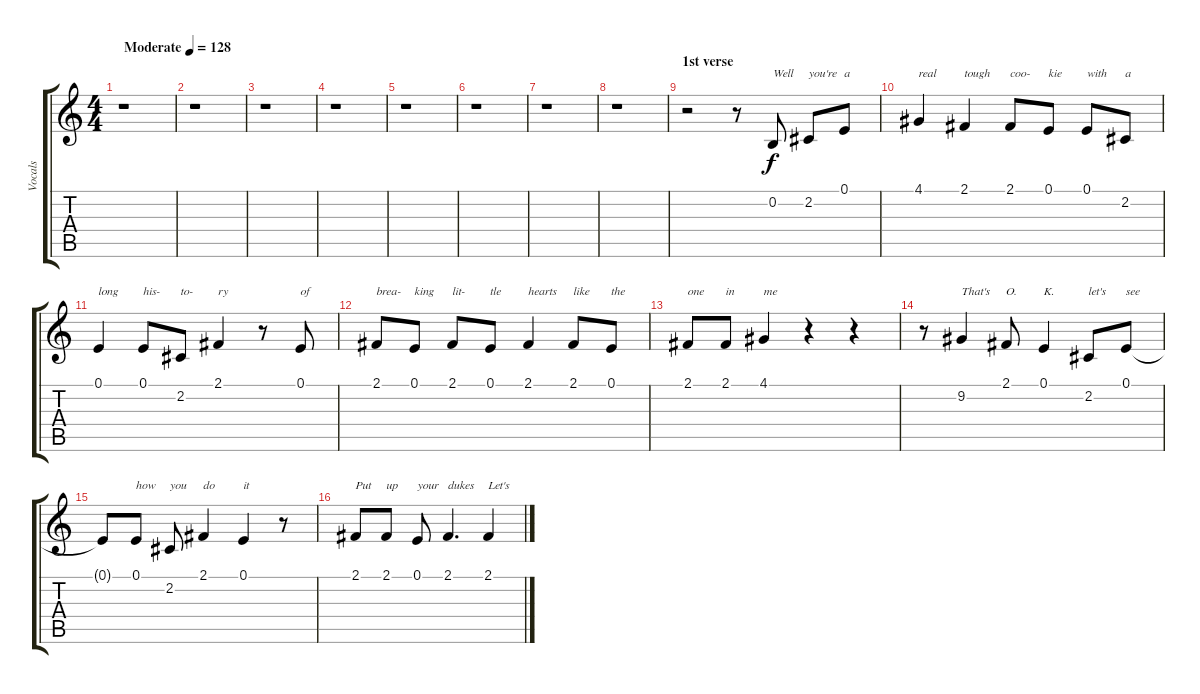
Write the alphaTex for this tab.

\track ("Vocals" "Vocals") {instrument lead6voice}
\staff {score tabs}
\tuning (E4 B3 G3 D3 A2 E2) {hide}
\ts (4 4)
\tempo (128 "Moderate")
\clef g2
\ks c
r.1{dy f instrument lead6voice} |
r.1 |
r.1 |
r.1 |
r.1 |
r.1 |
r.1 |
r.1 |
\section ("" "1st verse")
r.2 r.8 0.2.8{txt "Well"} 2.2.8{txt "you're"} 0.1.8{txt "a"} |
4.1.4{txt "real"} 2.1.4{txt "tough"} 2.1.8{txt "coo-"} 0.1.8{txt "kie"} 0.1.8{txt "with"} 2.2.8{txt "a"} |
0.1.4{txt "long"} 0.1.8{txt "his-"} 2.2.8{txt "to-"} 2.1.4{txt "ry"} r.8 0.1.8{txt "of"} |
2.1.8{txt "brea-"} 0.1.8{txt "king"} 2.1.8{txt "lit-"} 0.1.8{txt "tle"} 2.1.4{txt "hearts"} 2.1.8{txt "like"} 0.1.8{txt "the"} |
2.1.8{txt "one"} 2.1.8{txt "in"} 4.1.4{txt "me"} r.4 r.4 |
r.8 9.2.4{txt "That's"} 2.1.8{txt "O."} 0.1.4{txt "K."} 2.2.8{txt "let's"} 0.1.8{txt "see"} |
0.1{t}.8 0.1.8{txt "how"} 2.2.8{txt "you"} 2.1.4{txt "do"} 0.1.4{txt "it"} r.8 |
2.1.8{txt "Put"} 2.1.8{txt "up"} 0.1.8{txt "your"} 2.1.4{d txt "dukes"} 2.1.4{txt "Let's"}
